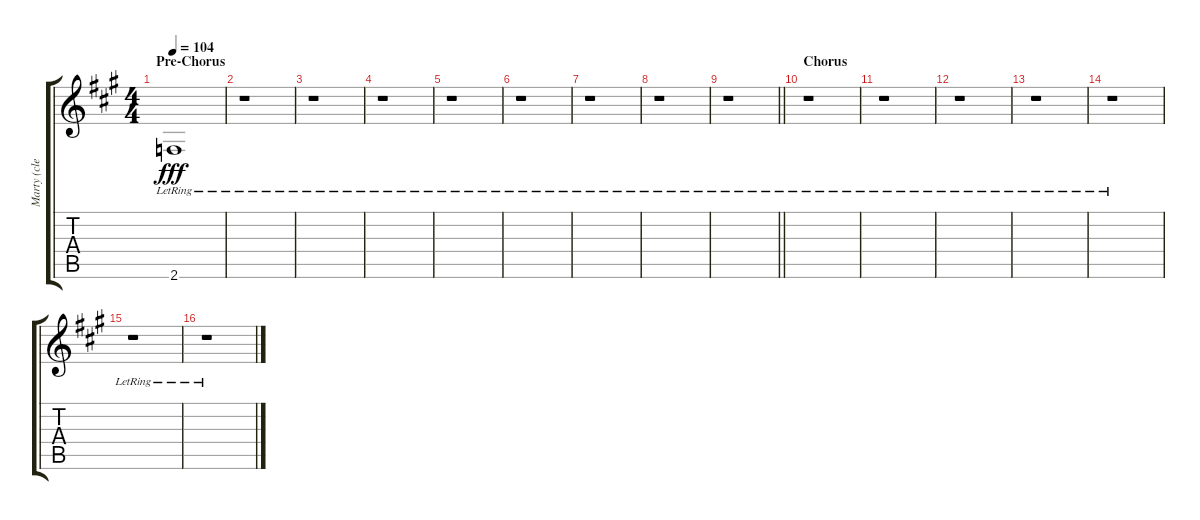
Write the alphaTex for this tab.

\track ("Marty (clean)" "Marty (cle") {mute instrument acousticguitarnylon}
\staff {score tabs}
\tuning (Eb4 Bb3 Gb3 Db3 Ab2 Eb2) {hide}
\ts (4 4)
\section ("" "Pre-Chorus")
\tempo 104
\clef g2
\ks a
2.6{lr}.1{dy fff} |
r.1 |
r.1 |
r.1 |
r.1 |
r.1 |
r.1 |
r.1 |
\barLineRight lightlight
r.1 |
\section ("" "Chorus")
r.1 |
r.1 |
r.1 |
r.1 |
r.1 |
r.1 |
r.1
